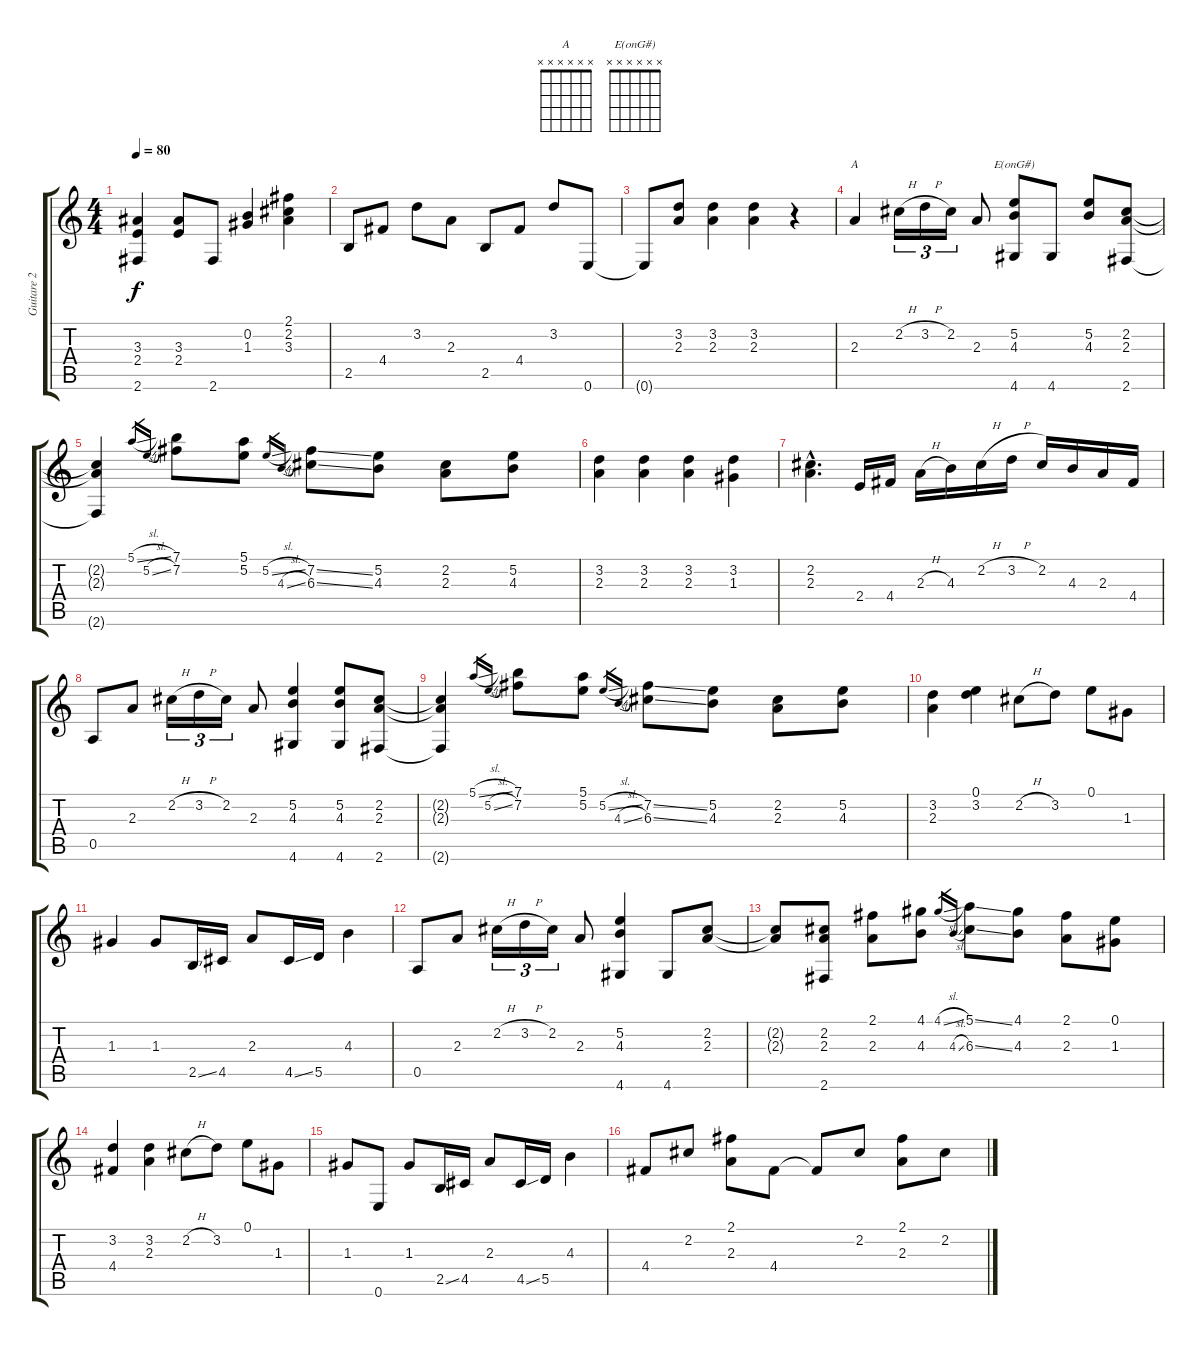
\track ("Guitare 2" "Guitare 2") {instrument acousticguitarsteel}
\staff {score tabs}
\tuning (E4 B3 G3 D3 A2 E2) {hide}
\chord ("A" x x x x x x) {firstfret 0}
\chord ("E(onG#)" x x x x x x) {firstfret 0}
\ts (4 4)
\tempo 80
\clef g2
\ks c
(3.3 2.4 2.6).4{dy f} (3.3 2.4).8 2.6.8 (0.2 1.3).4 (2.1 2.2 3.3).4 |
2.5.8 4.4.8 3.2.8 2.3.8 2.5.8 4.4.8 3.2.8 0.6.8 |
0.6{t}.8 (3.2 2.3).8 (3.2 2.3).4 (3.2 2.3).4 r.4 |
2.3.4{ch "A"} 2.2{h}.16{tu (3 2)} 3.2{h}.16{tu (3 2)} 2.2.16{tu (3 2)} 2.3.8 (5.2 4.3 4.6).8{ch "E(onG#)"} 4.6.8 (5.2 4.3).8 (2.2 2.3 2.6).8 |
(2.2{t} 2.3{t} 2.6{t}).4 5.1{sl}.16{gr} 5.2{sl}.16{gr} (7.1 7.2).8 (5.1 5.2).8 5.2{sl}.16{gr} 4.3{sl}.16{gr} (7.2{ss} 6.3{ss}).8 (5.2 4.3).8 (2.2 2.3).8 (5.2 4.3).8 |
(3.2 2.3).4 (3.2 2.3).4 (3.2 2.3).4 (3.2 1.3).4 |
(2.2{hac} 2.3{hac}).4{d} 2.4.16 4.4.16 2.3{h}.16 4.3.16 2.2{h}.16 3.2{h}.16 2.2.16 4.3.16 2.3.16 4.4.16 |
0.5.8 2.3.8 2.2{h}.16{tu (3 2)} 3.2{h}.16{tu (3 2)} 2.2.16{tu (3 2)} 2.3.8 (5.2 4.3 4.6).4 (5.2 4.3 4.6).8 (2.2 2.3 2.6).8 |
(2.2{t} 2.3{t} 2.6{t}).4 5.1{sl}.16{gr} 5.2{sl}.16{gr} (7.1 7.2).8 (5.1 5.2).8 5.2{sl}.16{gr} 4.3{sl}.16{gr} (7.2{ss} 6.3{ss}).8 (5.2 4.3).8 (2.2 2.3).8 (5.2 4.3).8 |
(3.2 2.3).4 (0.1 3.2).4 2.2{h}.8 3.2.8 0.1.8 1.3.8 |
1.3.4 1.3.8 2.5{ss}.16 4.5.16 2.3.8 4.5{ss}.16 5.5.16 4.3.4 |
0.5.8 2.3.8 2.2{h}.16{tu (3 2)} 3.2{h}.16{tu (3 2)} 2.2.16{tu (3 2)} 2.3.8 (5.2 4.3 4.6).4 4.6.8 (2.2 2.3).8 |
(2.2{t} 2.3{t}).8 (2.2 2.3 2.6).8 (2.1 2.3).8 (4.1 4.3).8 4.1{sl}.16{gr} 4.3{sl}.16{gr} (5.1{ss} 6.3{ss}).8 (4.1 4.3).8 (2.1 2.3).8 (0.1 1.3).8 |
(3.2 4.4).4 (3.2 2.3).4 2.2{h}.8 3.2.8 0.1.8 1.3.8 |
1.3.8 0.6.8 1.3.8 2.5{ss}.16 4.5.16 2.3.8 4.5{ss}.16 5.5.16 4.3.4 |
4.4.8 2.2.8 (2.1 2.3).8 4.4.8 4.4{t}.8 2.2.8 (2.1 2.3).8 2.2.8
